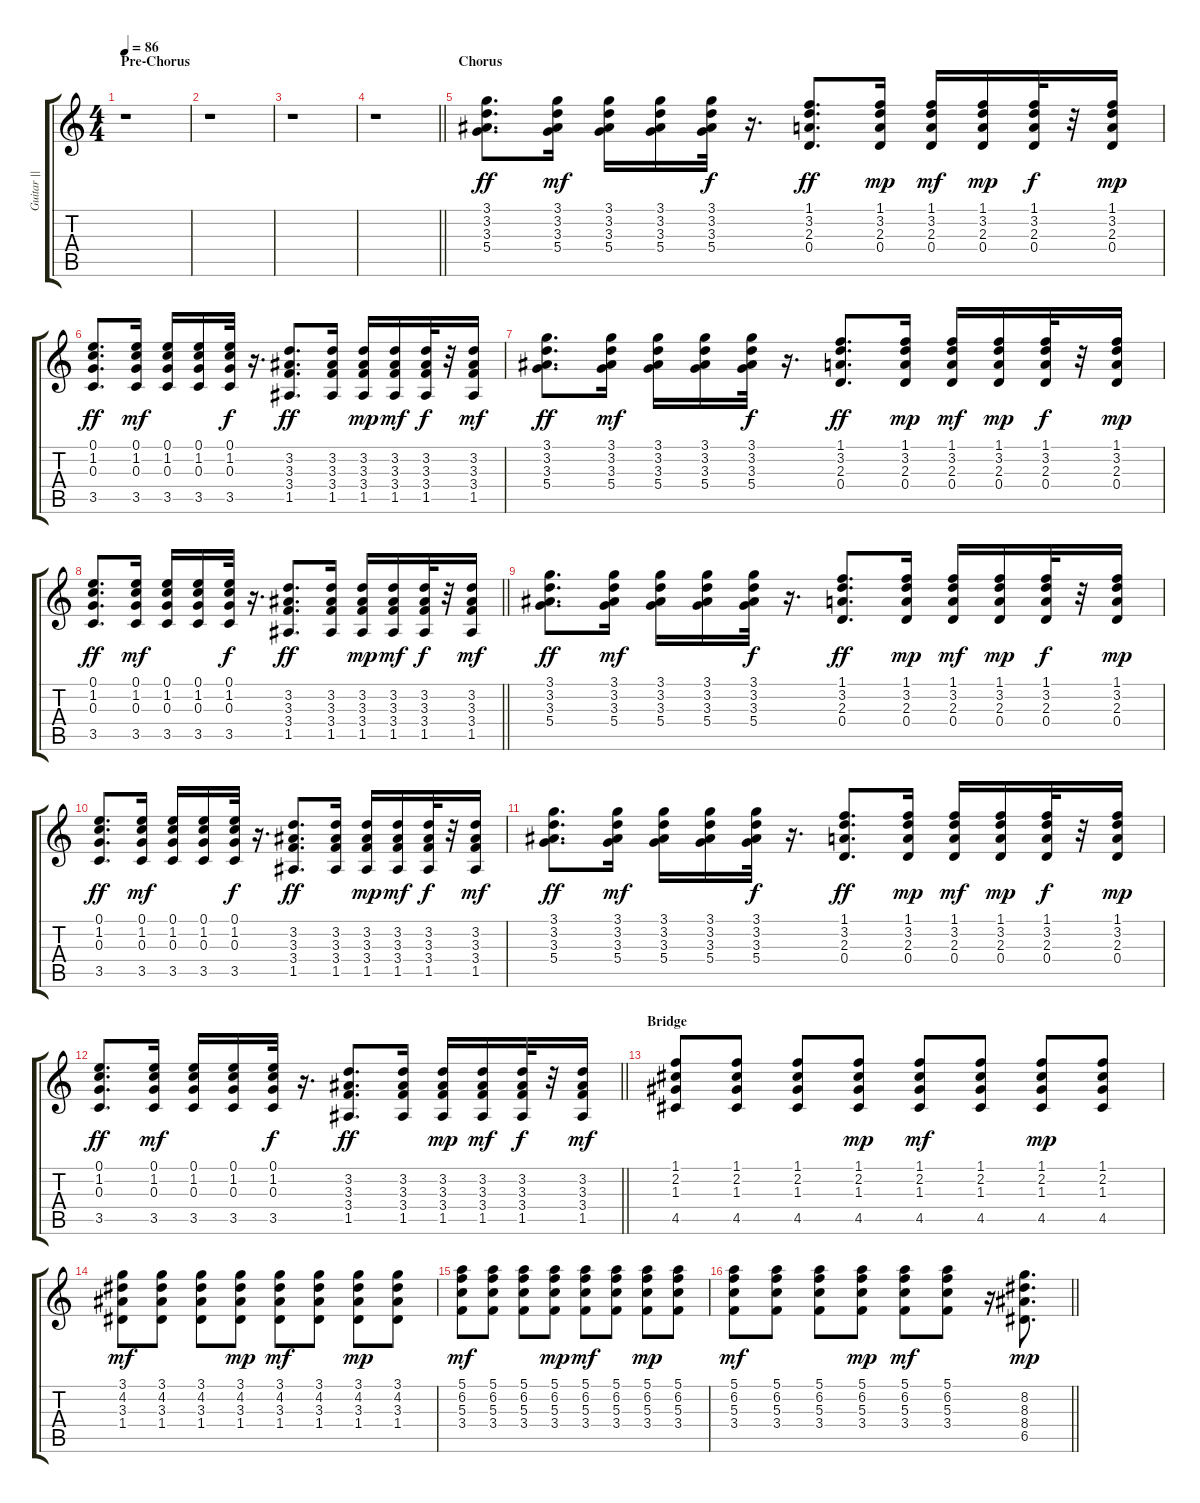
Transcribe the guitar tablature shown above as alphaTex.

\track ("Guitar || (Acoustic)" "Guitar || ") {instrument acousticguitarsteel}
\staff {score tabs}
\tuning (E4 B3 G3 D3 A2 E2) {hide}
\ts (4 4)
\section ("" "Pre-Chorus")
\tempo 86
\clef g2
\ks c
r.1{dy mf} |
r.1 |
r.1 |
\barLineRight lightlight
r.1 |
\section ("" "Chorus")
(3.1 3.2 3.3 5.4).8{d dy ff} (3.1 3.2 3.3 5.4).16{dy mf} (3.1 3.2 3.3 5.4).16 (3.1 3.2 3.3 5.4).16 (3.1 3.2 3.3 5.4).32{dy f} r.16{d} (1.1 3.2 2.3 0.4).8{d dy ff} (1.1 3.2 2.3 0.4).16{dy mp} (1.1 3.2 2.3 0.4).16{dy mf} (1.1 3.2 2.3 0.4).16{dy mp} (1.1 3.2 2.3 0.4).32{dy f} r.32 (1.1 3.2 2.3 0.4).16{dy mp} |
(0.1 1.2 0.3 3.5).8{d dy ff} (0.1 1.2 0.3 3.5).16{dy mf} (0.1 1.2 0.3 3.5).16 (0.1 1.2 0.3 3.5).16 (0.1 1.2 0.3 3.5).32{dy f} r.16{d} (3.2 3.3 3.4 1.5).8{d dy ff} (3.2 3.3 3.4 1.5).16 (3.2 3.3 3.4 1.5).16{dy mp} (3.2 3.3 3.4 1.5).16{dy mf} (3.2 3.3 3.4 1.5).32{dy f} r.32 (3.2 3.3 3.4 1.5).16{dy mf} |
(3.1 3.2 3.3 5.4).8{d dy ff} (3.1 3.2 3.3 5.4).16{dy mf} (3.1 3.2 3.3 5.4).16 (3.1 3.2 3.3 5.4).16 (3.1 3.2 3.3 5.4).32{dy f} r.16{d} (1.1 3.2 2.3 0.4).8{d dy ff} (1.1 3.2 2.3 0.4).16{dy mp} (1.1 3.2 2.3 0.4).16{dy mf} (1.1 3.2 2.3 0.4).16{dy mp} (1.1 3.2 2.3 0.4).32{dy f} r.32 (1.1 3.2 2.3 0.4).16{dy mp} |
\barLineRight lightlight
(0.1 1.2 0.3 3.5).8{d dy ff} (0.1 1.2 0.3 3.5).16{dy mf} (0.1 1.2 0.3 3.5).16 (0.1 1.2 0.3 3.5).16 (0.1 1.2 0.3 3.5).32{dy f} r.16{d} (3.2 3.3 3.4 1.5).8{d dy ff} (3.2 3.3 3.4 1.5).16 (3.2 3.3 3.4 1.5).16{dy mp} (3.2 3.3 3.4 1.5).16{dy mf} (3.2 3.3 3.4 1.5).32{dy f} r.32 (3.2 3.3 3.4 1.5).16{dy mf} |
(3.1 3.2 3.3 5.4).8{d dy ff} (3.1 3.2 3.3 5.4).16{dy mf} (3.1 3.2 3.3 5.4).16 (3.1 3.2 3.3 5.4).16 (3.1 3.2 3.3 5.4).32{dy f} r.16{d} (1.1 3.2 2.3 0.4).8{d dy ff} (1.1 3.2 2.3 0.4).16{dy mp} (1.1 3.2 2.3 0.4).16{dy mf} (1.1 3.2 2.3 0.4).16{dy mp} (1.1 3.2 2.3 0.4).32{dy f} r.32 (1.1 3.2 2.3 0.4).16{dy mp} |
(0.1 1.2 0.3 3.5).8{d dy ff} (0.1 1.2 0.3 3.5).16{dy mf} (0.1 1.2 0.3 3.5).16 (0.1 1.2 0.3 3.5).16 (0.1 1.2 0.3 3.5).32{dy f} r.16{d} (3.2 3.3 3.4 1.5).8{d dy ff} (3.2 3.3 3.4 1.5).16 (3.2 3.3 3.4 1.5).16{dy mp} (3.2 3.3 3.4 1.5).16{dy mf} (3.2 3.3 3.4 1.5).32{dy f} r.32 (3.2 3.3 3.4 1.5).16{dy mf} |
(3.1 3.2 3.3 5.4).8{d dy ff} (3.1 3.2 3.3 5.4).16{dy mf} (3.1 3.2 3.3 5.4).16 (3.1 3.2 3.3 5.4).16 (3.1 3.2 3.3 5.4).32{dy f} r.16{d} (1.1 3.2 2.3 0.4).8{d dy ff} (1.1 3.2 2.3 0.4).16{dy mp} (1.1 3.2 2.3 0.4).16{dy mf} (1.1 3.2 2.3 0.4).16{dy mp} (1.1 3.2 2.3 0.4).32{dy f} r.32 (1.1 3.2 2.3 0.4).16{dy mp} |
\barLineRight lightlight
(0.1 1.2 0.3 3.5).8{d dy ff} (0.1 1.2 0.3 3.5).16{dy mf} (0.1 1.2 0.3 3.5).16 (0.1 1.2 0.3 3.5).16 (0.1 1.2 0.3 3.5).32{dy f} r.16{d} (3.2 3.3 3.4 1.5).8{d dy ff} (3.2 3.3 3.4 1.5).16 (3.2 3.3 3.4 1.5).16{dy mp} (3.2 3.3 3.4 1.5).16{dy mf} (3.2 3.3 3.4 1.5).32{dy f} r.32 (3.2 3.3 3.4 1.5).16{dy mf} |
\section ("" "Bridge")
(1.1 2.2 1.3 4.5).8 (1.1 2.2 1.3 4.5).8 (1.1 2.2 1.3 4.5).8 (1.1 2.2 1.3 4.5).8{dy mp} (1.1 2.2 1.3 4.5).8{dy mf} (1.1 2.2 1.3 4.5).8 (1.1 2.2 1.3 4.5).8{dy mp} (1.1 2.2 1.3 4.5).8 |
(3.1 4.2 3.3 1.4).8{dy mf} (3.1 4.2 3.3 1.4).8 (3.1 4.2 3.3 1.4).8 (3.1 4.2 3.3 1.4).8{dy mp} (3.1 4.2 3.3 1.4).8{dy mf} (3.1 4.2 3.3 1.4).8 (3.1 4.2 3.3 1.4).8{dy mp} (3.1 4.2 3.3 1.4).8 |
(5.1 6.2 5.3 3.4).8{dy mf} (5.1 6.2 5.3 3.4).8 (5.1 6.2 5.3 3.4).8 (5.1 6.2 5.3 3.4).8{dy mp} (5.1 6.2 5.3 3.4).8{dy mf} (5.1 6.2 5.3 3.4).8 (5.1 6.2 5.3 3.4).8{dy mp} (5.1 6.2 5.3 3.4).8 |
\barLineRight lightlight
(5.1 6.2 5.3 3.4).8{dy mf} (5.1 6.2 5.3 3.4).8 (5.1 6.2 5.3 3.4).8 (5.1 6.2 5.3 3.4).8{dy mp} (5.1 6.2 5.3 3.4).8{dy mf} (5.1 6.2 5.3 3.4).8 r.16 (8.2 8.3 8.4 6.5).8{d dy mp}
